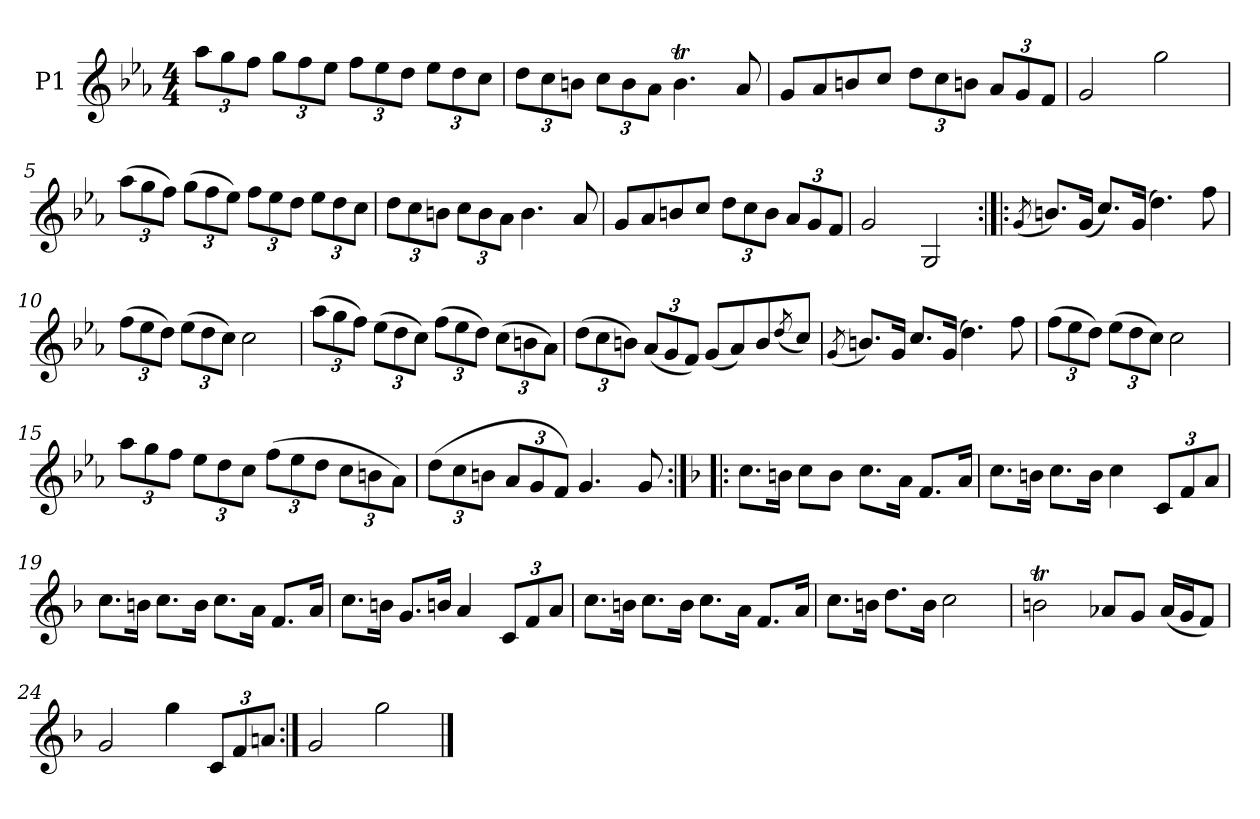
**kern
*part1
*staff1
*I"P1
*clefG2
*k[b-e-a-]
*M4/4
=1
12aa-L
12gg
12ffJ
12ggL
12ff
12ee-J
12ffL
12ee-
12ddJ
12ee-L
12dd
12ccJ
=2
12ddL
12cc
12bnJ
12ccL
12b
12a-J
4.bt
8a-
=3
8gL
8a-
8bn
8ccJ
12ddL
12cc
12bnJ
12a-L
12g
12fJ
=4
2g
2gg
=5
(12aa-L
12gg
12ffJ)
(12ggL
12ff
12ee-J)
12ffL
12ee-
12ddJ
12ee-L
12dd
12ccJ
=6
12ddL
12cc
12bnJ
12ccL
12b
12a-J
4.b
8a-
=7
8gL
8a-
8bn
8ccJ
12ddL
12cc
12bJ
12a-L
12g
12fJ
=8
2g
2G
=9:|!|:
(8qg/
8.bnL)
(16gJk
8.ccL)
(16gJk
4.dd)
8ff
=10
(12ffL
12ee-
12ddJ)
(12ee-L
12dd
12ccJ)
2cc
=11
(12aa-L
12gg
12ffJ)
(12ee-L
12dd
12ccJ)
(12ffL
12ee-
12ddJ)
(12ccL
12bn
12a-J)
=12
(12ddL
12cc
12bnJ)
(12a-L
12g
12fJ)
(8gL
8a-)
8b
(8qdd/
8ccJ)
=13
(8qg/
8.bnL)
16gJk
8.ccL
(16gJk
4.dd)
8ff
=14
(12ffL
12ee-
12ddJ)
(12ee-L
12dd
12ccJ)
2cc
=15
12aa-L
12gg
12ffJ
12ee-L
12dd
12ccJ
(12ffL
12ee-
12ddJ
12ccL
12bn
12a-J)
=16
(12ddL
12cc
12bnJ
12a-L
12g
12fJ)
4.g
8g
=17:|!|:
*k[b-]
8.ccL
16bnJk
8ccL
8bJ
8.ccL
16aJk
8.fL
16aJk
=18
8.ccL
16bnJk
8.ccL
16bJk
4cc
12cL
12f
12aJ
=19
8.ccL
16bnJk
8.ccL
16bJk
8.ccL
16aJk
8.fL
16aJk
=20
8.ccL
16bnJk
8.gL
16bnJk
4a
12cL
12f
12aJ
=21
8.ccL
16bnJk
8.ccL
16bJk
8.ccL
16aJk
8.fL
16aJk
=22
8.ccL
16bnJk
8.ddL
16bJk
2cc
=23
2bnt
8a-XL
8gJ
(16a-LL
16gJ
8fJ)
=24
2g
4gg
12cL
12f
12anJ
=25:|!
2g
2gg
==
*-
